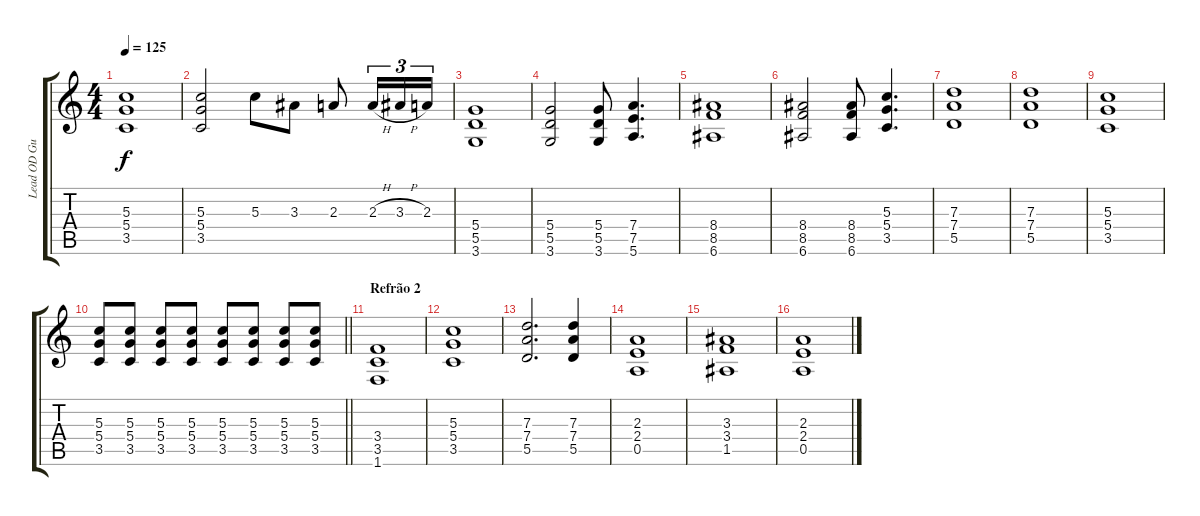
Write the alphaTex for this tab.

\track ("Lead OD Guitar" "Lead OD Gu") {instrument overdrivenguitar}
\staff {score tabs}
\tuning (E4 B3 G3 D3 A2 E2) {hide}
\ts (4 4)
\tempo 125
\clef g2
\ks c
(5.3 5.4 3.5).1{dy f} |
(5.3 5.4 3.5).2 5.3.8 3.3.8 2.3.8 2.3{h}.16{tu (3 2)} 3.3{h}.16{tu (3 2)} 2.3.16{tu (3 2)} |
(5.4 5.5 3.6).1 |
(5.4 5.5 3.6).2 (5.4 5.5 3.6).8 (7.4 7.5 5.6).4{d} |
(8.4 8.5 6.6).1 |
(8.4 8.5 6.6).2 (8.4 8.5 6.6).8 (5.3 5.4 3.5).4{d} |
(7.3 7.4 5.5).1 |
(7.3 7.4 5.5).1 |
(5.3 5.4 3.5).1 |
\barLineRight lightlight
(5.3 5.4 3.5).8 (5.3 5.4 3.5).8 (5.3 5.4 3.5).8 (5.3 5.4 3.5).8 (5.3 5.4 3.5).8 (5.3 5.4 3.5).8 (5.3 5.4 3.5).8 (5.3 5.4 3.5).8 |
\section ("" "Refrão 2")
(3.4 3.5 1.6).1 |
(5.3 5.4 3.5).1 |
(7.3 7.4 5.5).2{d} (7.3 7.4 5.5).4 |
(2.3 2.4 0.5).1 |
(3.3 3.4 1.5).1 |
(2.3 2.4 0.5).1
